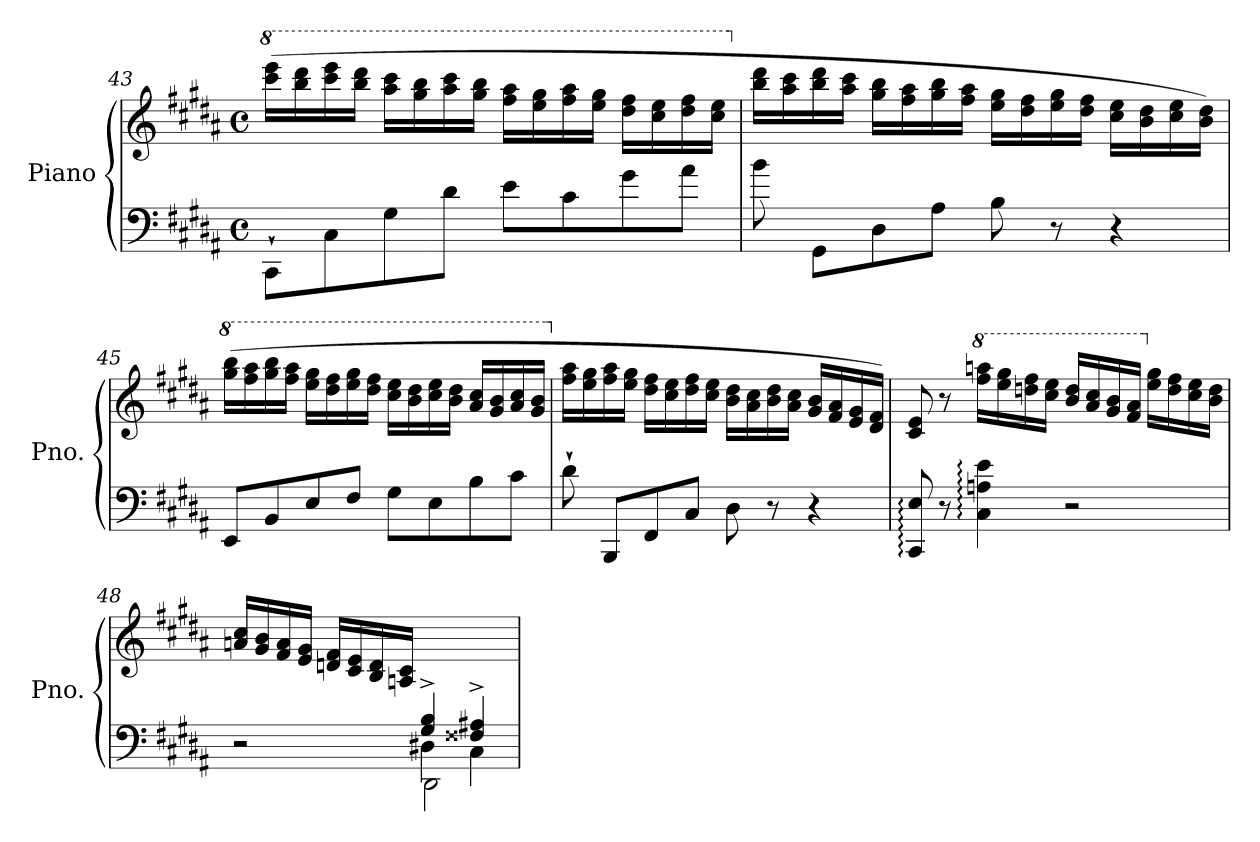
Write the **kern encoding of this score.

**kern	**kern
*part1	*part1
*staff2	*staff1
*I"Piano	*
*I'Pno.	*
!!LO:PB:g=z
*clefF4	*clefG2
*k[f#c#g#d#a#]	*k[f#c#g#d#a#]
*M4/4	*M4/4
*met(c)	*met(c)
*	*8va
=43	=43
8CC#`\L	(>16cccc#\ 16eeee\LL
.	16bbb\ 16dddd#\
8C#\	16cccc#\ 16eeee\
.	16bbb\ 16dddd#\JJ
8G#\	16aaa#\ 16cccc#\LL
.	16ggg#\ 16bbb\
8d#\J	16aaa#\ 16cccc#\
.	16ggg#\ 16bbb\JJ
8e\L	16fff#\ 16aaa#\LL
.	16eee\ 16ggg#\
8c#\	16fff#\ 16aaa#\
.	16eee\ 16ggg#\JJ
8g#\	16ddd#\ 16fff#\LL
.	16ccc#\ 16eee\
8a#\J	16ddd#\ 16fff#\
.	16ccc#\ 16eee\JJ
=44	=44
*	*X8va
8b\	16bb\ 16ddd#\LL
.	16aa#\ 16ccc#\
8GG#\L	16bb\ 16ddd#\
.	16aa#\ 16ccc#\JJ
8D#\	16gg#\ 16bb\LL
.	16ff#\ 16aa#\
8A#\J	16gg#\ 16bb\
.	16ff#\ 16aa#\JJ
8B\	16ee\ 16gg#\LL
.	16dd#\ 16ff#\
8r	16ee\ 16gg#\
.	16dd#\ 16ff#\JJ
4r	16cc#\ 16ee\LL
.	16b\ 16dd#\
.	16cc#\ 16ee\
.	16b\ 16dd#\JJ)
!!LO:LB:g=z
=45	=45
*	*8va
8EE/L	(>16ggg#\ 16bbb\LL
.	16fff#\ 16aaa#\
8BB/	16ggg#\ 16bbb\
.	16fff#\ 16aaa#\JJ
8E/	16eee\ 16ggg#\LL
.	16ddd#\ 16fff#\
8F#/J	16eee\ 16ggg#\
.	16ddd#\ 16fff#\JJ
8G#\L	16ccc#\ 16eee\LL
.	16bb\ 16ddd#\
8E\	16ccc#\ 16eee\
.	16bb\ 16ddd#\JJ
8B\	16aa#/ 16ccc#/LL
.	16gg#/ 16bb/
8c#\J	16aa#/ 16ccc#/
.	16gg#/ 16bb/JJ
=46	=46
*	*X8va
8d#`\	16ff#\ 16aa#\LL
.	16ee\ 16gg#\
8BBB/L	16ff#\ 16aa#\
.	16ee\ 16gg#\JJ
8FF#/	16dd#\ 16ff#\LL
.	16cc#\ 16ee\
8C#/J	16dd#\ 16ff#\
.	16cc#\ 16ee\JJ
8D#\	16b\ 16dd#\LL
.	16a#\ 16cc#\
8r	16b\ 16dd#\
.	16a#\ 16cc#\JJ
4r	16g#/ 16b/LL
.	16f#/ 16a#/
.	16e/ 16g#/
.	16d#/ 16f#/JJ)
!!LO:LB:g=z
=47	=47
8CC#/: 8E/:	8c#/ 8e/
8r	8r
*	*8va
4C#\: 4An\: 4e\:	16fff#\ 16aaan\LL
.	16eee\ 16ggg#\
.	16dddn\ 16fff#\
.	16ccc#\ 16eee\JJ
2r	16bb/ 16ddd/LL
.	16aa#/ 16ccc#/
.	16gg#/ 16bb/
.	16ff#/ 16aa#/JJ
*	*X8va
.	16ee\ 16gg#\LL
.	16dd\ 16ff#\
.	16cc#\ 16ee\
.	16b\ 16dd\JJ
=48	=48
*^	*
*	*^	*
2r	2ryy	2ryy	16an/ 16cc#/LL
.	.	.	16g#/ 16b/
.	.	.	16f#/ 16a/
.	.	.	16e/ 16g#/JJ
.	.	.	16dn/ 16f#/LL
.	.	.	16c#/ 16e/
.	.	.	16B/ 16d/
.	.	.	16An/ 16c#/JJ
4D#X\	2DD#\	4G#/^ 4B/^	2ryy
4C#\	.	4F##X/^ 4A#X/^	.
*v	*v	*v	*
=	=
*-	*-
